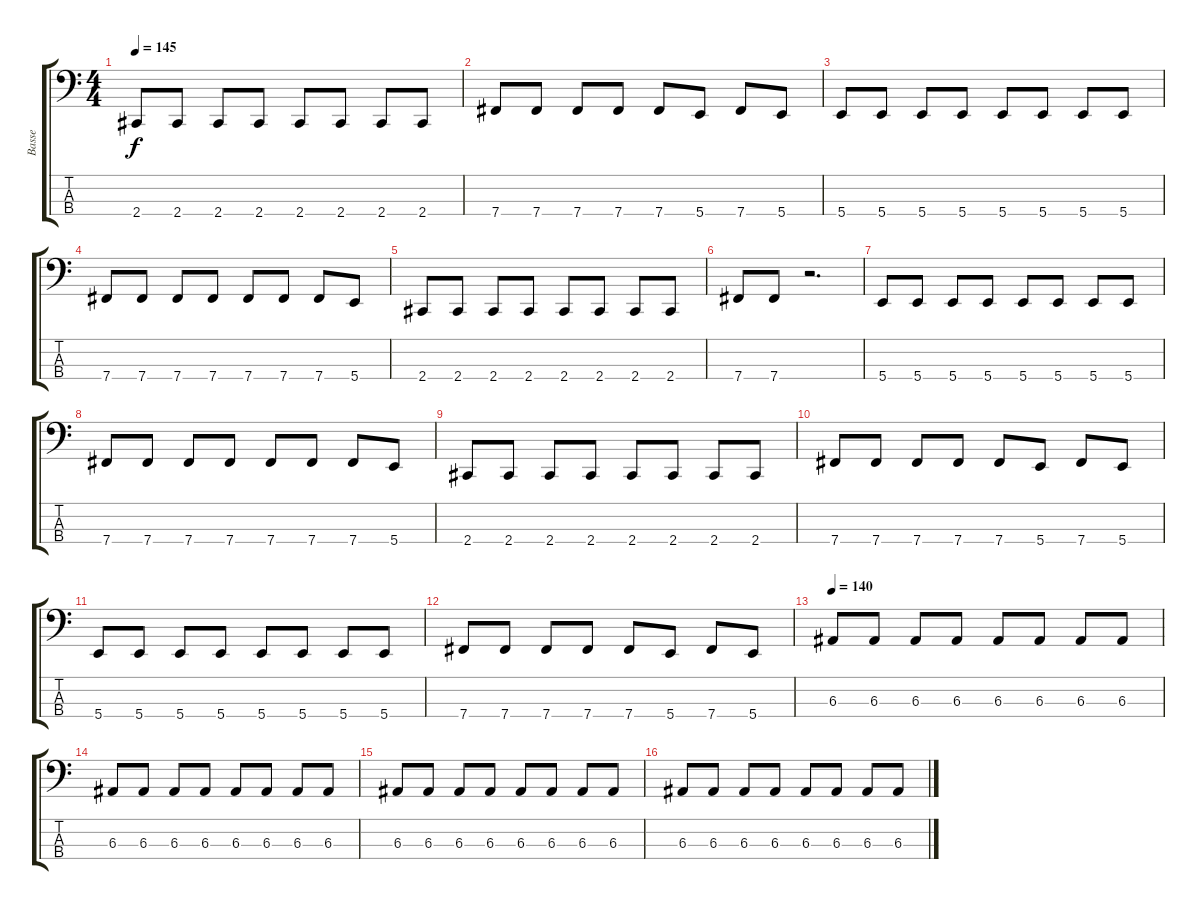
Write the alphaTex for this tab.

\track ("Basse" "Basse") {instrument electricbassfinger}
\staff {score tabs}
\tuning (D2 A1 E1 B0) {hide}
\ts (4 4)
\tempo 145
\clef f4
\ks c
2.4.8{dy f} 2.4.8 2.4.8 2.4.8 2.4.8 2.4.8 2.4.8 2.4.8 |
7.4.8 7.4.8 7.4.8 7.4.8 7.4.8 5.4.8 7.4.8 5.4.8 |
5.4.8 5.4.8 5.4.8 5.4.8 5.4.8 5.4.8 5.4.8 5.4.8 |
7.4.8 7.4.8 7.4.8 7.4.8 7.4.8 7.4.8 7.4.8 5.4.8 |
2.4.8 2.4.8 2.4.8 2.4.8 2.4.8 2.4.8 2.4.8 2.4.8 |
7.4.8 7.4.8 r.2{d} |
5.4.8 5.4.8 5.4.8 5.4.8 5.4.8 5.4.8 5.4.8 5.4.8 |
7.4.8 7.4.8 7.4.8 7.4.8 7.4.8 7.4.8 7.4.8 5.4.8 |
2.4.8 2.4.8 2.4.8 2.4.8 2.4.8 2.4.8 2.4.8 2.4.8 |
7.4.8 7.4.8 7.4.8 7.4.8 7.4.8 5.4.8 7.4.8 5.4.8 |
5.4.8 5.4.8 5.4.8 5.4.8 5.4.8 5.4.8 5.4.8 5.4.8 |
7.4.8 7.4.8 7.4.8 7.4.8 7.4.8 5.4.8 7.4.8 5.4.8 |
\tempo 140
6.3.8 6.3.8 6.3.8 6.3.8 6.3.8 6.3.8 6.3.8 6.3.8 |
6.3.8 6.3.8 6.3.8 6.3.8 6.3.8 6.3.8 6.3.8 6.3.8 |
6.3.8 6.3.8 6.3.8 6.3.8 6.3.8 6.3.8 6.3.8 6.3.8 |
6.3.8 6.3.8 6.3.8 6.3.8 6.3.8 6.3.8 6.3.8 6.3.8
